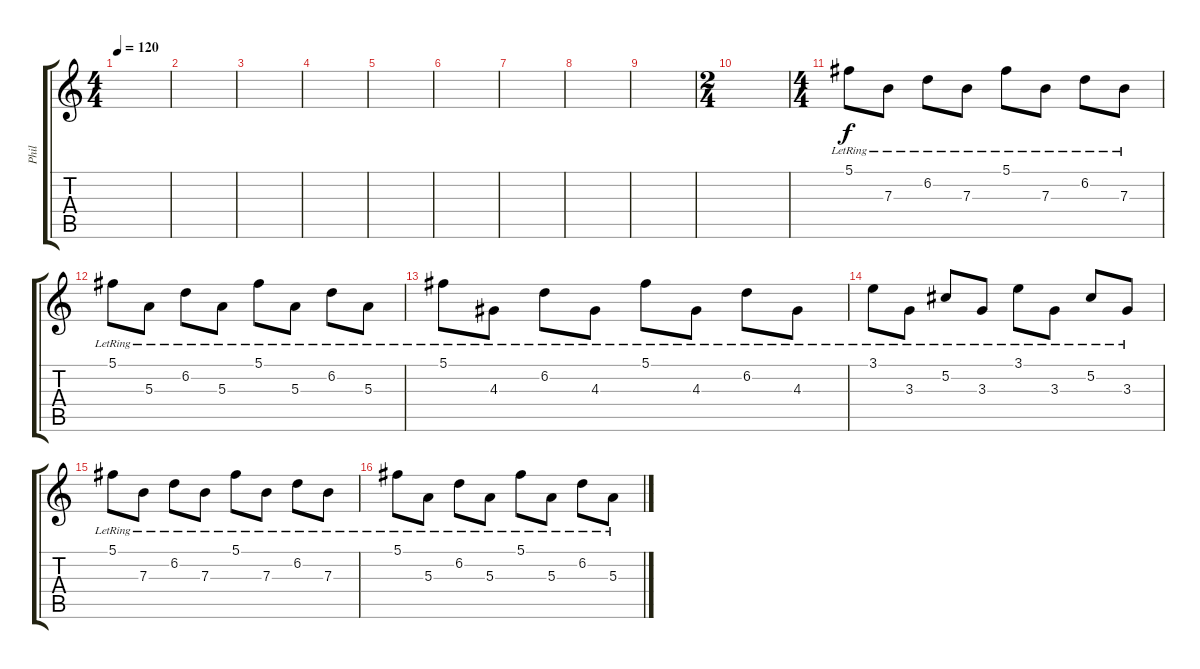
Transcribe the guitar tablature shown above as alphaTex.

\track ("Phil" "Phil") {instrument electricguitarclean}
\staff {score tabs}
\tuning (Db4 Ab3 E3 B2 Gb2 B1) {hide}
\ts (4 4)
\tempo 120
\clef g2
\ks c
|
|
|
|
|
|
|
|
|
\ts (2 4)
|
\ts (4 4)
5.1{lr}.8 7.3{lr}.8 6.2{lr}.8 7.3{lr}.8 5.1{lr}.8 7.3{lr}.8 6.2{lr}.8 7.3{lr}.8 |
5.1{lr}.8 5.3{lr}.8 6.2{lr}.8 5.3{lr}.8 5.1{lr}.8 5.3{lr}.8 6.2{lr}.8 5.3{lr}.8 |
5.1{lr}.8 4.3{lr}.8 6.2{lr}.8 4.3{lr}.8 5.1{lr}.8 4.3{lr}.8 6.2{lr}.8 4.3{lr}.8 |
3.1{lr}.8 3.3{lr}.8 5.2{lr}.8 3.3{lr}.8 3.1{lr}.8 3.3{lr}.8 5.2{lr}.8 3.3{lr}.8 |
5.1{lr}.8 7.3{lr}.8 6.2{lr}.8 7.3{lr}.8 5.1{lr}.8 7.3{lr}.8 6.2{lr}.8 7.3{lr}.8 |
5.1{lr}.8 5.3{lr}.8 6.2{lr}.8 5.3{lr}.8 5.1{lr}.8 5.3{lr}.8 6.2{lr}.8 5.3{lr}.8
